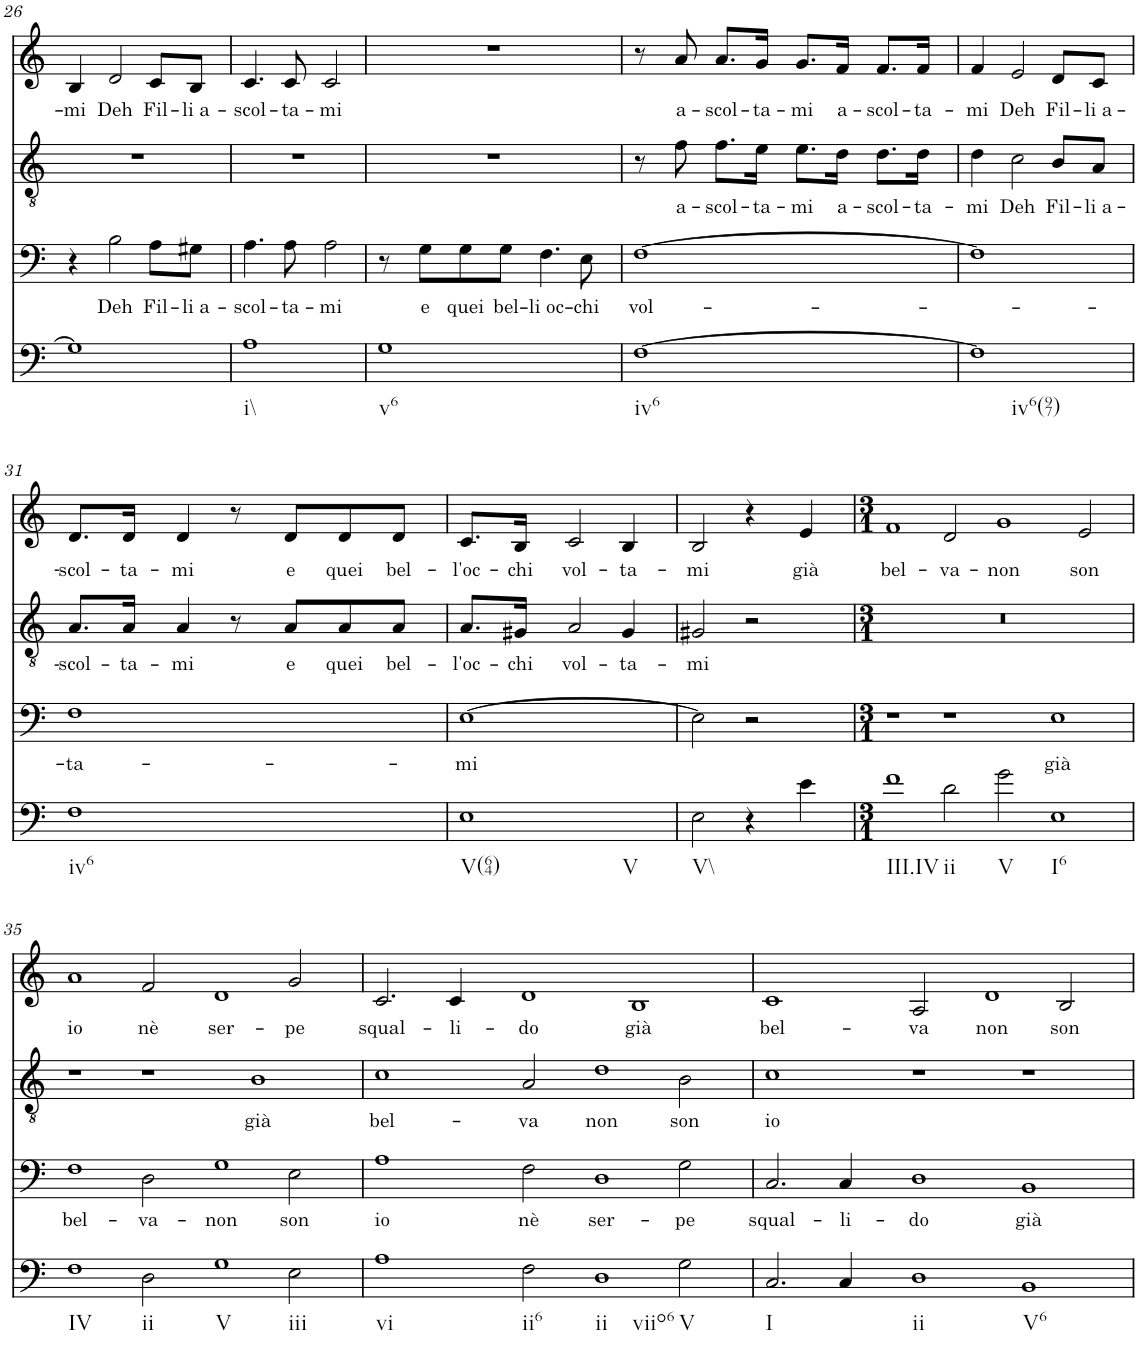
**kern	**kern	**text	**kern	**text	**kern	**text
*part4	*part3	*part3	*part2	*part2	*part1	*part1
*staff4	*staff3	*staff3	*staff2	*staff2	*staff1	*staff1
*I"unbenannt4	*I"unbenannt3	*	*I"unbenannt2	*	*I"unbenannt1	*
!!LO:PB:g=z
*clefF4	*clefF4	*	*clefGv2	*	*clefG2	*
*k[]	*k[]	*	*k[]	*	*k[]	*
*M4/4	*M4/4	*	*M4/4	*	*M4/4	*
=26	=26	=26	=26	=26	=26	=26
!	!	!	!	!	!	!LO:LY:b
1G#]	4r	.	1r	.	4B/	mi
!	!	!LO:LY:b	!	!	!	!LO:LY:b
.	2B\	Deh	.	.	2d/	Deh
!	!	!LO:LY:b	!	!	!	!LO:LY:b
.	8A\L	Fil-	.	.	8c/L	Fil-
!	!	!LO:LY:b	!	!	!	!LO:LY:b
.	8G#X\J	li a-	.	.	8B/J	li a-
=27	=27	=27	=27	=27	=27	=27
!LO:TX:b:t=i\\	!	!	!	!	!	!
!	!	!LO:LY:b	!	!	!	!LO:LY:b
1A	4.A\	scol-	1r	.	4.c/	scol-
!	!	!LO:LY:b	!	!	!	!LO:LY:b
.	8A\	ta-	.	.	8c/	ta-
!	!	!LO:LY:b	!	!	!	!LO:LY:b
.	2A\	mi	.	.	2c/	mi
=28	=28	=28	=28	=28	=28	=28
!LO:TX:b:t=v6	!	!	!	!	!	!
1G	8r	.	1r	.	1r	.
!	!	!LO:LY:b	!	!	!	!
.	8G\L	e	.	.	.	.
!	!	!LO:LY:b	!	!	!	!
.	8G\	quei	.	.	.	.
!	!	!LO:LY:b	!	!	!	!
.	8G\J	bel-	.	.	.	.
!	!	!LO:LY:b	!	!	!	!
.	4.F\	li oc-	.	.	.	.
!	!	!LO:LY:b	!	!	!	!
.	8E\	chi	.	.	.	.
=29	=29	=29	=29	=29	=29	=29
!LO:TX:b:t=iv6	!	!	!	!	!	!
!	!	!LO:LY:b	!	!	!	!
[1F	[1F	vol-	8r	.	8r	.
!	!	!	!	!LO:LY:b	!	!LO:LY:b
.	.	.	8f\	a-	8a/	a-
!	!	!	!	!LO:LY:b	!	!LO:LY:b
.	.	.	8.f\L	scol-	8.a/L	scol-
!	!	!	!	!LO:LY:b	!	!LO:LY:b
.	.	.	16e\Jk	ta-	16g/Jk	ta-
!	!	!	!	!LO:LY:b	!	!LO:LY:b
.	.	.	8.e\L	mi	8.g/L	mi
!	!	!	!	!LO:LY:b	!	!LO:LY:b
.	.	.	16d\Jk	a-	16f/Jk	a-
!	!	!	!	!LO:LY:b	!	!LO:LY:b
.	.	.	8.d\L	scol-	8.f/L	scol-
!	!	!	!	!LO:LY:b	!	!LO:LY:b
.	.	.	16d\Jk	ta-	16f/Jk	ta-
=30	=30	=30	=30	=30	=30	=30
!LO:TX:b:t=iv6(97)	!	!	!	!	!	!
!	!	!	!	!LO:LY:b	!	!LO:LY:b
1F]	1F]	.	4d\	mi	4f/	mi
!	!	!	!	!LO:LY:b	!	!LO:LY:b
.	.	.	2c\	Deh	2e/	Deh
!	!	!	!	!LO:LY:b	!	!LO:LY:b
.	.	.	8B/L	Fil-	8d/L	Fil-
!	!	!	!	!LO:LY:b	!	!LO:LY:b
.	.	.	8A/J	li a-	8c/J	li a-
!!LO:LB:g=z
=31	=31	=31	=31	=31	=31	=31
!LO:TX:b:t=iv6	!	!	!	!	!	!
!	!	!LO:LY:b	!	!LO:LY:b	!	!LO:LY:b
1F	1F	ta-	8.A/L	scol-	8.d/L	scol-
!	!	!	!	!LO:LY:b	!	!LO:LY:b
.	.	.	16A/Jk	ta-	16d/Jk	ta-
!	!	!	!	!LO:LY:b	!	!LO:LY:b
.	.	.	4A/	mi	4d/	mi
.	.	.	8r	.	8r	.
!	!	!	!	!LO:LY:b	!	!LO:LY:b
.	.	.	8A/L	e	8d/L	e
!	!	!	!	!LO:LY:b	!	!LO:LY:b
.	.	.	8A/	quei	8d/	quei
!	!	!	!	!LO:LY:b	!	!LO:LY:b
.	.	.	8A/J	bel-	8d/J	bel-
=32	=32	=32	=32	=32	=32	=32
!LO:TX:b:t=V(64)	!	!	!	!	!	!
!LO:TX:b:t=V	!	!	!	!	!	!
!	!	!LO:LY:b	!	!LO:LY:b	!	!LO:LY:b
1E	[1E	mi	8.A/L	l'oc-	8.c/L	l'oc-
!	!	!	!	!LO:LY:b	!	!LO:LY:b
.	.	.	16G#X/Jk	chi	16B/Jk	chi
!	!	!	!	!LO:LY:b	!	!LO:LY:b
.	.	.	2A/	vol-	2c/	vol-
!	!	!	!	!LO:LY:b	!	!LO:LY:b
.	.	.	4G#/	ta-	4B/	ta-
=33	=33	=33	=33	=33	=33	=33
!LO:TX:b:t=V\\	!	!	!	!	!	!
!	!	!	!	!LO:LY:b	!	!LO:LY:b
2E\	2E\]	.	2G#X/	mi	2B/	mi
4r	2r	.	2r	.	4r	.
!	!	!	!	!	!	!LO:LY:b
4e\	.	.	.	.	4e/	già
=34	=34	=34	=34	=34	=34	=34
*M3/1	*M3/1	*	*M3/1	*	*M3/1	*
!LO:TX:b:t=III.IV	!	!	!	!	!	!
!	!	!	!	!	!	!LO:LY:b
1f	1r	.	0.r	.	1f	bel-
!LO:TX:b:t=ii	!	!	!	!	!	!
!	!	!	!	!	!	!LO:LY:b
2d\	1r	.	.	.	2d/	va-
!LO:TX:b:t=V	!	!	!	!	!	!
!	!	!	!	!	!	!LO:LY:b
2g\	.	.	.	.	1g	non
!LO:TX:b:t=I6	!	!	!	!	!	!
!	!	!LO:LY:b	!	!	!	!
1E	1E	già	.	.	.	.
!	!	!	!	!	!	!LO:LY:b
.	.	.	.	.	2e/	son
!!LO:LB:g=z
=35	=35	=35	=35	=35	=35	=35
!LO:TX:b:t=IV	!	!	!	!	!	!
!	!	!LO:LY:b	!	!	!	!LO:LY:b
1F	1F	bel-	1r	.	1a	io
!LO:TX:b:t=ii	!	!	!	!	!	!
!	!	!LO:LY:b	!	!	!	!LO:LY:b
2D\	2D\	va-	1r	.	2f/	nè
!LO:TX:b:t=V	!	!	!	!	!	!
!	!	!LO:LY:b	!	!	!	!LO:LY:b
1G	1G	non	.	.	1d	ser-
!	!	!	!	!LO:LY:b	!	!
.	.	.	1B	già	.	.
!LO:TX:b:t=iii	!	!	!	!	!	!
!	!	!LO:LY:b	!	!	!	!LO:LY:b
2E\	2E\	son	.	.	2g/	pe
=36	=36	=36	=36	=36	=36	=36
!LO:TX:b:t=vi	!	!	!	!	!	!
!	!	!LO:LY:b	!	!LO:LY:b	!	!LO:LY:b
1A	1A	io	1c	bel-	2.c/	squal-
!	!	!	!	!	!	!LO:LY:b
.	.	.	.	.	4c/	li-
!LO:TX:b:t=ii6	!	!	!	!	!	!
!	!	!LO:LY:b	!	!LO:LY:b	!	!LO:LY:b
2F\	2F\	nè	2A/	va	1d	do
!LO:TX:b:t=ii	!	!	!	!	!	!
!LO:TX:b:t=viio6	!	!	!	!	!	!
!	!	!LO:LY:b	!	!LO:LY:b	!	!
1D	1D	ser-	1d	non	.	.
!	!	!	!	!	!	!LO:LY:b
.	.	.	.	.	1B	già
!LO:TX:b:t=V	!	!	!	!	!	!
!	!	!LO:LY:b	!	!LO:LY:b	!	!
2G\	2G\	pe	2B\	son	.	.
=37	=37	=37	=37	=37	=37	=37
!LO:TX:b:t=I	!	!	!	!	!	!
!	!	!LO:LY:b	!	!LO:LY:b	!	!LO:LY:b
2.C/	2.C/	squal-	1c	io	1c	bel-
!	!	!LO:LY:b	!	!	!	!
4C/	4C/	li-	.	.	.	.
!LO:TX:b:t=ii	!	!	!	!	!	!
!	!	!LO:LY:b	!	!	!	!LO:LY:b
1D	1D	do	1r	.	2A/	va
!	!	!	!	!	!	!LO:LY:b
.	.	.	.	.	1d	non
!LO:TX:b:t=V6	!	!	!	!	!	!
!	!	!LO:LY:b	!	!	!	!
1BB	1BB	già	1r	.	.	.
!	!	!	!	!	!	!LO:LY:b
.	.	.	.	.	2B/	son
=	=	=	=	=	=	=
*-	*-	*-	*-	*-	*-	*-
